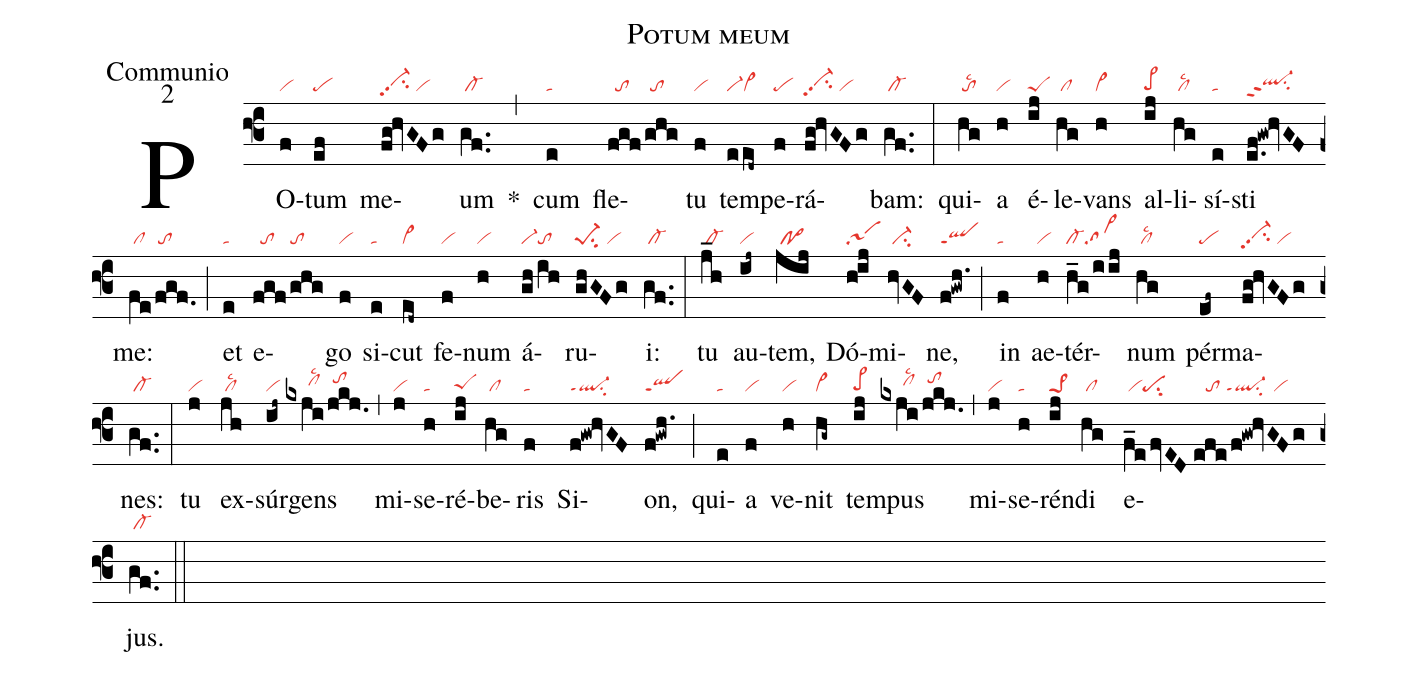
name:Potum meum;
office-part:Communio;
mode:2;
nabc-lines:1;
%%
(f3) PO(f|vi)tum(ef|pe) me(fg!hvGFg|vi-hhpp2su2/vi)um(gf..|/cl-) *(,)
cum(e|ta) fle(fgf/ghg|//to/////to)tu(f|vi) tem(eed~|vi-cl~)pe(f|pe)rá(fg!hvGFg|vi-hhpp2su2/vi)bam:(gf..|/cl-) (:)
qui(hg|/tolsc2)a(h|vi) é(ij|peS)le(hg|/cl)vans(h|vi>) al(ij|pe>hg)li(hg|/cllsc2)sí(e|ta)sti(e.f!gw!hvGF|ql-hhppt2su2) me:(fe/fgf.|/cl///to) (;)
et(e|ta) e(fgf/ghg|//to////to)go(f|vi) si(e|ta)cut(ed~|cl~) fe(f|vi)num(h|vi) á(gh/ih|vi-to)ru(ghGFg|pe-1su2/vi)i:(gf..|/cl-) (:)
tu(j_h|/cl-) au(ij~|vi)tem,(jij|/po>) Dó(h!ij|sa1)mi(hvGF|/ci-)ne,(f!gwh.|qlppt1) (;)
in(f|ta) ae(h|vi)tér(h_g/iij|cl-sa>)num(hg|/cllsc2) pér(ef~|pe)ma(fg!hvGFg|vi-hhpp2su2/vi)nes:(gf..|/cl-) (:)
tu(j|vi) ex(jh|/cllsc2)súr(ij~|vi)gens(kxji/jkj.|//////clhhlsc2///tohi) (,)
mi(j|vi)se(h|ta)ré(ij|peShg)be(hg|/cl)ris(f|ta) Si(f!gw!hvGF|ql-ppt1su2)on,(f!gwh.|qlppt1) (;)
qui(e|ta)a(f|vi) ve(h|vi)nit(hg~|cl~) tem(ij|pe>hg)pus(kxji/jkj.|//////clhhlsc2///tohi) (,)
mi(j|vi)se(h|ta)rén(ij|pe>1)di(hg|/cl) e(f_e/fvED|/vipesu2|//efe/f!gw!hvGFg|///to/ql-ppt1su2/vi)jus.(gf..|/cl-) (::)
